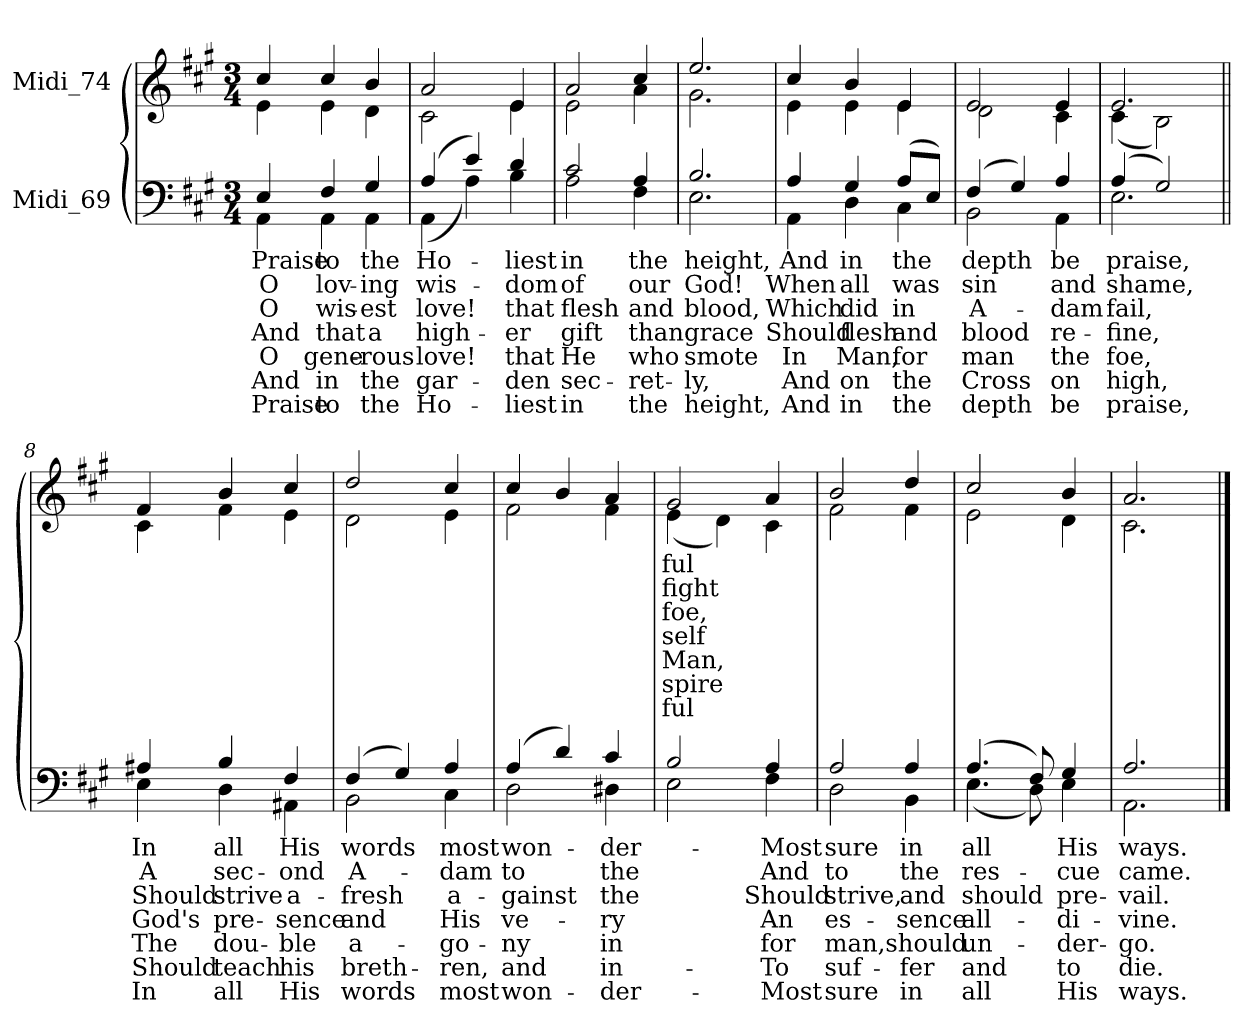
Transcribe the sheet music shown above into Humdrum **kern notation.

**kern	**text	**text	**text	**text	**text	**text	**text	**kern	**text	**text	**text	**text	**text	**text	**text
*part2	*part2	*part2	*part2	*part2	*part2	*part2	*part2	*part1	*part1	*part1	*part1	*part1	*part1	*part1	*part1
*staff2	*staff2	*staff2	*staff2	*staff2	*staff2	*staff2	*staff2	*staff1	*staff1	*staff1	*staff1	*staff1	*staff1	*staff1	*staff1
*I"Midi_69	*	*	*	*	*	*	*	*I"Midi_74	*	*	*	*	*	*	*
*clefF4	*	*	*	*	*	*	*	*clefG2	*	*	*	*	*	*	*
*k[f#c#g#]	*	*	*	*	*	*	*	*k[f#c#g#]	*	*	*	*	*	*	*
*A:	*	*	*	*	*	*	*	*A:	*	*	*	*	*	*	*
*M3/4	*	*	*	*	*	*	*	*M3/4	*	*	*	*	*	*	*
=1	=1	=1	=1	=1	=1	=1	=1	=1	=1	=1	=1	=1	=1	=1	=1
!	!	!	!	!	!	!	!	!LO:TX:a:t=Gerontius (C.M.)	!	!	!	!	!	!	!
!	!	!	!	!	!	!	!	!LO:TX:a:cj:t=John Bacchus Dykes\n(1823-76)	!	!	!	!	!	!	!
!	!	!	!	!	!	!	!	!LO:TX:a:cj:t=John Henry Newman\n(1801-1890)	!	!	!	!	!	!	!
!	!	!	!	!	!	!	!	!LO:TX:a:cj:t=Praise to the Holiest	!	!	!	!	!	!	!
!	!LO:LY:a	!LO:LY:a	!LO:LY:a	!LO:LY:a	!LO:LY:a	!LO:LY:a	!LO:LY:a	!	!	!	!	!	!	!	!
*^	*	*	*	*	*	*	*	*^	*	*	*	*	*	*	*
4E/	4AA\	Praise	O	O	And	O	And	Praise	4cc#/	4e\	.	.	.	.	.	.	.
!	!	!LO:LY:a	!LO:LY:a	!LO:LY:a	!LO:LY:a	!LO:LY:a	!LO:LY:a	!LO:LY:a	!	!	!	!	!	!	!	!	!
4F#/	4AA\	to	lov-	-wis-	-that	gene-	-in	to	4cc#/	4e\	.	.	.	.	.	.	.
!	!	!LO:LY:a	!LO:LY:a	!LO:LY:a	!LO:LY:a	!LO:LY:a	!LO:LY:a	!LO:LY:a	!	!	!	!	!	!	!	!	!
4G#/	4AA\	the	ing	est	a	rous	the	the	4b/	4d\	.	.	.	.	.	.	.
=2	=2	=2	=2	=2	=2	=2	=2	=2	=2	=2	=2	=2	=2	=2	=2	=2	=2
!	!	!LO:LY:a	!LO:LY:a	!LO:LY:a	!LO:LY:a	!LO:LY:a	!LO:LY:a	!LO:LY:a	!	!	!	!	!	!	!	!	!
(4A/	(4AA\	Ho-	wis-	love!	high-	love!	gar-	Ho-	2a/	2c#\	.	.	.	.	.	.	.
4e)	4A\)	.	.	.	.	.	.	.	.	.	.	.	.	.	.	.	.
!	!	!LO:LY:a	!LO:LY:a	!LO:LY:a	!LO:LY:a	!LO:LY:a	!LO:LY:a	!LO:LY:a	!	!	!	!	!	!	!	!	!
4d	4B\	liest	dom	that	er	that	den	liest	4e/	4e\	.	.	.	.	.	.	.
=3	=3	=3	=3	=3	=3	=3	=3	=3	=3	=3	=3	=3	=3	=3	=3	=3	=3
!	!	!LO:LY:a	!LO:LY:a	!LO:LY:a	!LO:LY:a	!LO:LY:a	!LO:LY:a	!LO:LY:a	!	!	!	!	!	!	!	!	!
2c#/	2A\	in	of	flesh	gift	He	sec-	-in	2a/	2e\	.	.	.	.	.	.	.
!	!	!LO:LY:a	!LO:LY:a	!LO:LY:a	!LO:LY:a	!LO:LY:a	!LO:LY:a	!LO:LY:a	!	!	!	!	!	!	!	!	!
4A/	4F#\	the	our	and	than	who	ret-	-the	4cc#/	4a\	.	.	.	.	.	.	.
=4	=4	=4	=4	=4	=4	=4	=4	=4	=4	=4	=4	=4	=4	=4	=4	=4	=4
!	!	!LO:LY:a	!LO:LY:a	!LO:LY:a	!LO:LY:a	!LO:LY:a	!LO:LY:a	!LO:LY:a	!	!	!	!	!	!	!	!	!
2.B/	2.E\	height,	God!	blood,	grace	smote	ly,	height,	2.ee/	2.g#\	.	.	.	.	.	.	.
=5	=5	=5	=5	=5	=5	=5	=5	=5	=5	=5	=5	=5	=5	=5	=5	=5	=5
!	!	!LO:LY:a	!LO:LY:a	!LO:LY:a	!LO:LY:a	!LO:LY:a	!LO:LY:a	!LO:LY:a	!	!	!	!	!	!	!	!	!
4A/	4AA\	And	When	Which	Should	In	And	And	4cc#/	4e\	.	.	.	.	.	.	.
!	!	!LO:LY:a	!LO:LY:a	!LO:LY:a	!LO:LY:a	!LO:LY:a	!LO:LY:a	!LO:LY:a	!	!	!	!	!	!	!	!	!
4G#/	4D\	in	all	did	flesh	Man,	on	in	4b/	4e\	.	.	.	.	.	.	.
!	!	!LO:LY:a	!LO:LY:a	!LO:LY:a	!LO:LY:a	!LO:LY:a	!LO:LY:a	!LO:LY:a	!	!	!	!	!	!	!	!	!
(>8A/L	4C#\	the	was	in	and	for	the	the	4e/	4e\	.	.	.	.	.	.	.
8E/J)	.	.	.	.	.	.	.	.	.	.	.	.	.	.	.	.	.
=6	=6	=6	=6	=6	=6	=6	=6	=6	=6	=6	=6	=6	=6	=6	=6	=6	=6
!	!	!LO:LY:a	!LO:LY:a	!LO:LY:a	!LO:LY:a	!LO:LY:a	!LO:LY:a	!LO:LY:a	!	!	!	!	!	!	!	!	!
(>4F#/	2BB\	depth	sin	A-	blood	man	Cross	depth	2e/	2d\	.	.	.	.	.	.	.
4G#/)	.	.	.	.	.	.	.	.	.	.	.	.	.	.	.	.	.
!	!	!LO:LY:a	!LO:LY:a	!LO:LY:a	!LO:LY:a	!LO:LY:a	!LO:LY:a	!LO:LY:a	!	!	!	!	!	!	!	!	!
4A/	4AA\	be	and	dam	re-	-the	on	be	4e/	4c#\	.	.	.	.	.	.	.
=7	=7	=7	=7	=7	=7	=7	=7	=7	=7	=7	=7	=7	=7	=7	=7	=7	=7
!	!	!LO:LY:a	!LO:LY:a	!LO:LY:a	!LO:LY:a	!LO:LY:a	!LO:LY:a	!LO:LY:a	!	!	!	!	!	!	!	!	!
(>4A/	2.E\	praise,	shame,	fail,	fine,	foe,	high,	praise,	2.e/	(<4c#\	.	.	.	.	.	.	.
2G#/)	.	.	.	.	.	.	.	.	.	2B\)	.	.	.	.	.	.	.
!!LO:LB:g=z	!!
=8||	=8||	=8||	=8||	=8||	=8||	=8||	=8||	=8||	=8||	=8||	=8||	=8||	=8||	=8||	=8||	=8||	=8||
!	!	!LO:LY:a	!LO:LY:a	!LO:LY:a	!LO:LY:a	!LO:LY:a	!LO:LY:a	!LO:LY:a	!	!	!	!	!	!	!	!	!
4A#X/	4E\	In	A	Should	God's	The	Should	In	4f#/	4c#\	.	.	.	.	.	.	.
!	!	!LO:LY:a	!LO:LY:a	!LO:LY:a	!LO:LY:a	!LO:LY:a	!LO:LY:a	!LO:LY:a	!	!	!	!	!	!	!	!	!
4B/	4D\	all	sec-	-strive	pre-	-dou-	-teach	all	4b/	4f#\	.	.	.	.	.	.	.
!	!	!LO:LY:a	!LO:LY:a	!LO:LY:a	!LO:LY:a	!LO:LY:a	!LO:LY:a	!LO:LY:a	!	!	!	!	!	!	!	!	!
4F#/	4AA#X\	His	ond	a-	-sence	ble	his	His	4cc#/	4e\	.	.	.	.	.	.	.
=9	=9	=9	=9	=9	=9	=9	=9	=9	=9	=9	=9	=9	=9	=9	=9	=9	=9
!	!	!LO:LY:a	!LO:LY:a	!LO:LY:a	!LO:LY:a	!LO:LY:a	!LO:LY:a	!LO:LY:a	!	!	!	!	!	!	!	!	!
(>4F#/	2BB\	words	A-	fresh	and	a-	breth-	words	2dd/	2d\	.	.	.	.	.	.	.
4G#/)	.	.	.	.	.	.	.	.	.	.	.	.	.	.	.	.	.
!	!	!LO:LY:a	!LO:LY:a	!LO:LY:a	!LO:LY:a	!LO:LY:a	!LO:LY:a	!LO:LY:a	!	!	!	!	!	!	!	!	!
4A/	4C#\	most	dam	a-	-His	go-	-ren,	most	4cc#/	4e\	.	.	.	.	.	.	.
=10	=10	=10	=10	=10	=10	=10	=10	=10	=10	=10	=10	=10	=10	=10	=10	=10	=10
!	!	!LO:LY:a	!LO:LY:a	!LO:LY:a	!LO:LY:a	!LO:LY:a	!LO:LY:a	!LO:LY:a	!	!	!	!	!	!	!	!	!
(>4A/	2D\	won-	to	gainst	ve-	ny	and	won-	4cc#/	2f#\	.	.	.	.	.	.	.
4d)	.	.	.	.	.	.	.	.	4b/	.	.	.	.	.	.	.	.
!	!	!LO:LY:a	!LO:LY:a	!LO:LY:a	!LO:LY:a	!LO:LY:a	!LO:LY:a	!LO:LY:a	!	!	!	!	!	!	!	!	!
4c#/	4D#X\	der-	the	the	ry	in	in-	der-	4a/	4f#\	.	.	.	.	.	.	.
=11	=11	=11	=11	=11	=11	=11	=11	=11	=11	=11	=11	=11	=11	=11	=11	=11	=11
!	!	!	!	!	!	!	!	!	!	!	!LO:LY:b	!LO:LY:b	!LO:LY:b	!LO:LY:b	!LO:LY:b	!LO:LY:b	!LO:LY:b
2B/	2E\	.	.	.	.	.	.	.	2g#/	(<4e\	ful	fight	foe,	self	Man,	spire	ful
.	.	.	.	.	.	.	.	.	.	4d\)	.	.	.	.	.	.	.
!	!	!LO:LY:a	!LO:LY:a	!LO:LY:a	!LO:LY:a	!LO:LY:a	!LO:LY:a	!LO:LY:a	!	!	!	!	!	!	!	!	!
4A/	4F#\	Most	And	Should	An	for	To	Most	4a/	4c#\	.	.	.	.	.	.	.
=12	=12	=12	=12	=12	=12	=12	=12	=12	=12	=12	=12	=12	=12	=12	=12	=12	=12
!	!	!LO:LY:a	!LO:LY:a	!LO:LY:a	!LO:LY:a	!LO:LY:a	!LO:LY:a	!LO:LY:a	!	!	!	!	!	!	!	!	!
2A/	2D\	sure	to	strive,	es-	-man,	suf-	-sure	2b/	2f#\	.	.	.	.	.	.	.
!	!	!LO:LY:a	!LO:LY:a	!LO:LY:a	!LO:LY:a	!LO:LY:a	!LO:LY:a	!LO:LY:a	!	!	!	!	!	!	!	!	!
4A/	4BB\	in	the	and	sence	should	fer	in	4dd/	4f#\	.	.	.	.	.	.	.
=13	=13	=13	=13	=13	=13	=13	=13	=13	=13	=13	=13	=13	=13	=13	=13	=13	=13
!	!	!LO:LY:a	!LO:LY:a	!LO:LY:a	!LO:LY:a	!LO:LY:a	!LO:LY:a	!LO:LY:a	!	!	!	!	!	!	!	!	!
(>4.A/	(<4.E\	all	res-	should	all-	un-	and	all	2cc#/	2e\	.	.	.	.	.	.	.
8F#/)	8D\)	.	.	.	.	.	.	.	.	.	.	.	.	.	.	.	.
!	!	!LO:LY:a	!LO:LY:a	!LO:LY:a	!LO:LY:a	!LO:LY:a	!LO:LY:a	!LO:LY:a	!	!	!	!	!	!	!	!	!
4G#/	4E\	His	cue	pre-	-di-	-der-	-to	His	4b/	4d\	.	.	.	.	.	.	.
=14	=14	=14	=14	=14	=14	=14	=14	=14	=14	=14	=14	=14	=14	=14	=14	=14	=14
!	!	!LO:LY:a	!LO:LY:a	!LO:LY:a	!LO:LY:a	!LO:LY:a	!LO:LY:a	!LO:LY:a	!	!	!	!	!	!	!	!	!
2.A/	2.AA\	ways.	came.	vail.	vine.	go.	die.	ways.	2.a/	2.c#\	.	.	.	.	.	.	.
*v	*v	*	*	*	*	*	*	*	*	*	*	*	*	*	*	*	*
*	*	*	*	*	*	*	*	*v	*v	*	*	*	*	*	*	*
==	==	==	==	==	==	==	==	==	==	==	==	==	==	==	==
*-	*-	*-	*-	*-	*-	*-	*-	*-	*-	*-	*-	*-	*-	*-	*-
